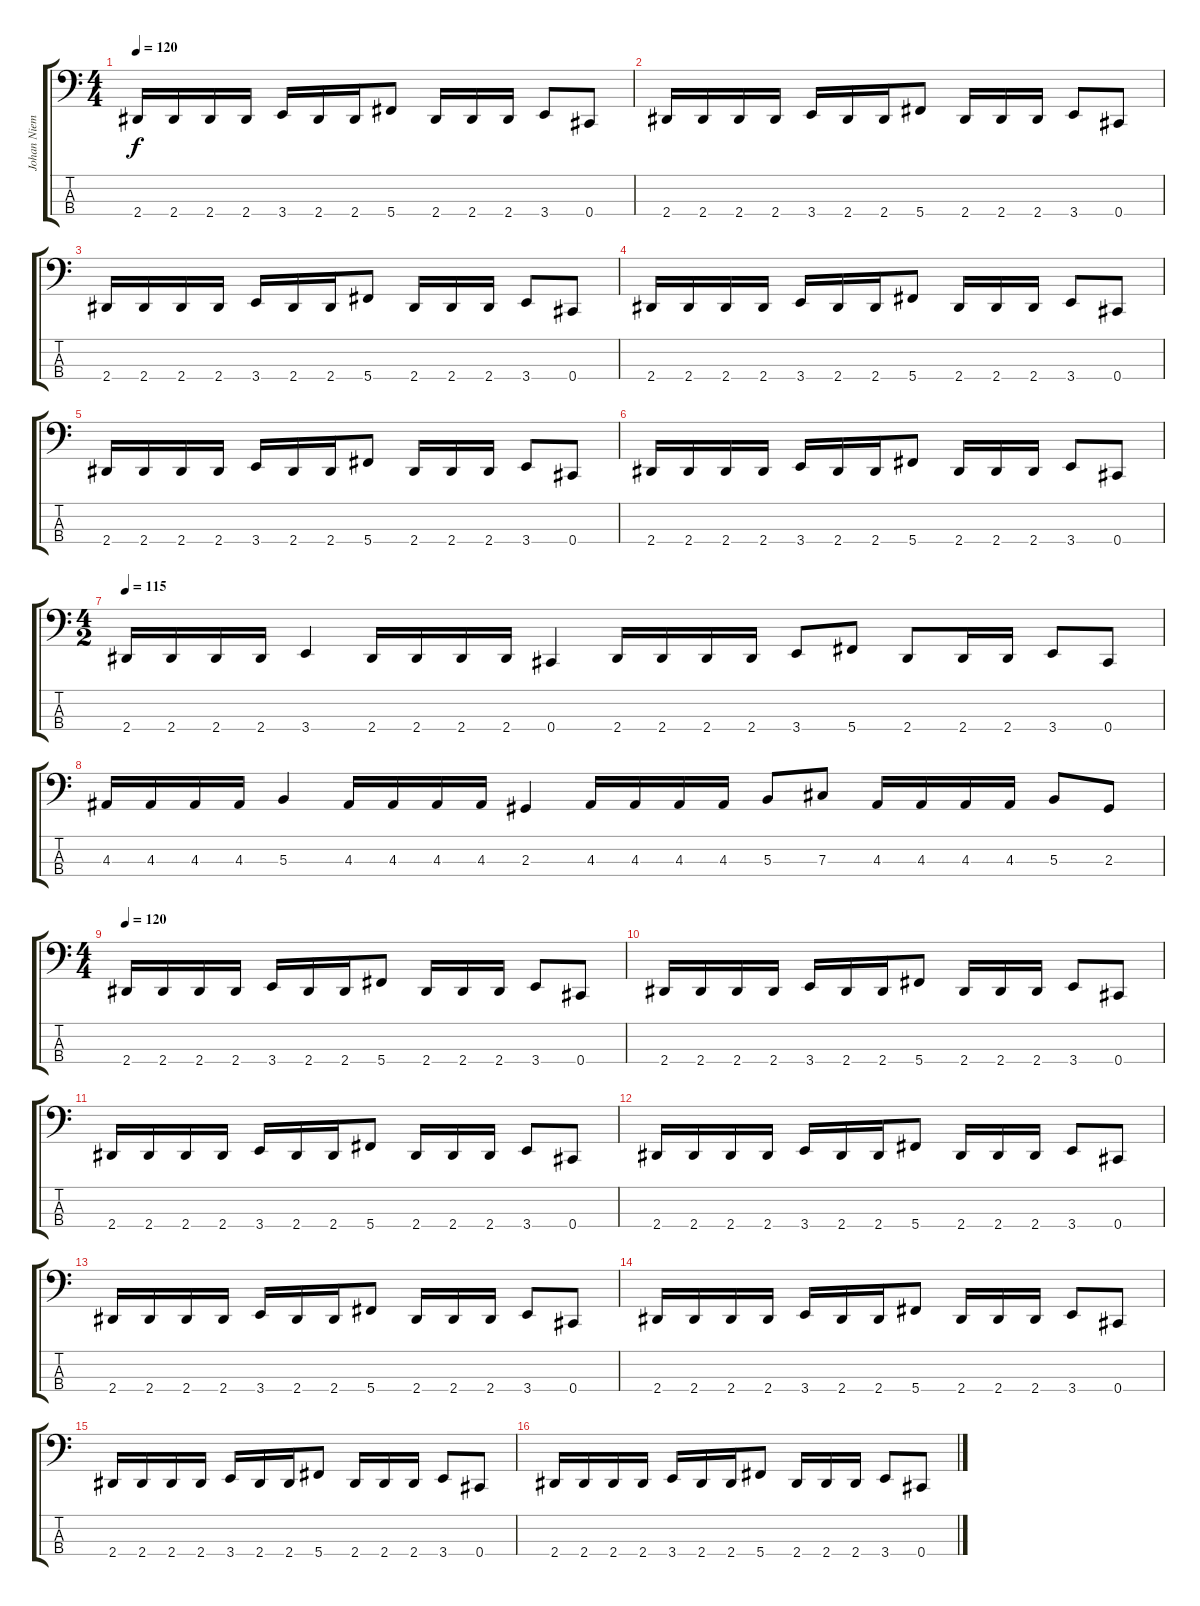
\track ("Johan Niemann" "Johan Niem") {instrument electricbasspick}
\staff {score tabs}
\tuning (E2 B1 Gb1 Db1) {hide}
\ts (4 4)
\tempo 120
\clef f4
\ks c
2.4.16{dy f} 2.4.16 2.4.16 2.4.16 3.4.16 2.4.16 2.4.16 5.4.8 2.4.16 2.4.16 2.4.16 3.4.8 0.4.8 |
2.4.16 2.4.16 2.4.16 2.4.16 3.4.16 2.4.16 2.4.16 5.4.8 2.4.16 2.4.16 2.4.16 3.4.8 0.4.8 |
2.4.16 2.4.16 2.4.16 2.4.16 3.4.16 2.4.16 2.4.16 5.4.8 2.4.16 2.4.16 2.4.16 3.4.8 0.4.8 |
2.4.16 2.4.16 2.4.16 2.4.16 3.4.16 2.4.16 2.4.16 5.4.8 2.4.16 2.4.16 2.4.16 3.4.8 0.4.8 |
2.4.16 2.4.16 2.4.16 2.4.16 3.4.16 2.4.16 2.4.16 5.4.8 2.4.16 2.4.16 2.4.16 3.4.8 0.4.8 |
2.4.16 2.4.16 2.4.16 2.4.16 3.4.16 2.4.16 2.4.16 5.4.8 2.4.16 2.4.16 2.4.16 3.4.8 0.4.8 |
\ts (4 2)
\tempo 115
2.4.16 2.4.16 2.4.16 2.4.16 3.4.4 2.4.16 2.4.16 2.4.16 2.4.16 0.4.4 2.4.16 2.4.16 2.4.16 2.4.16 3.4.8 5.4.8 2.4.8 2.4.16 2.4.16 3.4.8 0.4.8 |
4.3.16 4.3.16 4.3.16 4.3.16 5.3.4 4.3.16 4.3.16 4.3.16 4.3.16 2.3.4 4.3.16 4.3.16 4.3.16 4.3.16 5.3.8 7.3.8 4.3.16 4.3.16 4.3.16 4.3.16 5.3.8 2.3.8 |
\ts (4 4)
\tempo 120
2.4.16 2.4.16 2.4.16 2.4.16 3.4.16 2.4.16 2.4.16 5.4.8 2.4.16 2.4.16 2.4.16 3.4.8 0.4.8 |
2.4.16 2.4.16 2.4.16 2.4.16 3.4.16 2.4.16 2.4.16 5.4.8 2.4.16 2.4.16 2.4.16 3.4.8 0.4.8 |
2.4.16 2.4.16 2.4.16 2.4.16 3.4.16 2.4.16 2.4.16 5.4.8 2.4.16 2.4.16 2.4.16 3.4.8 0.4.8 |
2.4.16 2.4.16 2.4.16 2.4.16 3.4.16 2.4.16 2.4.16 5.4.8 2.4.16 2.4.16 2.4.16 3.4.8 0.4.8 |
2.4.16 2.4.16 2.4.16 2.4.16 3.4.16 2.4.16 2.4.16 5.4.8 2.4.16 2.4.16 2.4.16 3.4.8 0.4.8 |
2.4.16 2.4.16 2.4.16 2.4.16 3.4.16 2.4.16 2.4.16 5.4.8 2.4.16 2.4.16 2.4.16 3.4.8 0.4.8 |
2.4.16 2.4.16 2.4.16 2.4.16 3.4.16 2.4.16 2.4.16 5.4.8 2.4.16 2.4.16 2.4.16 3.4.8 0.4.8 |
2.4.16 2.4.16 2.4.16 2.4.16 3.4.16 2.4.16 2.4.16 5.4.8 2.4.16 2.4.16 2.4.16 3.4.8 0.4.8
